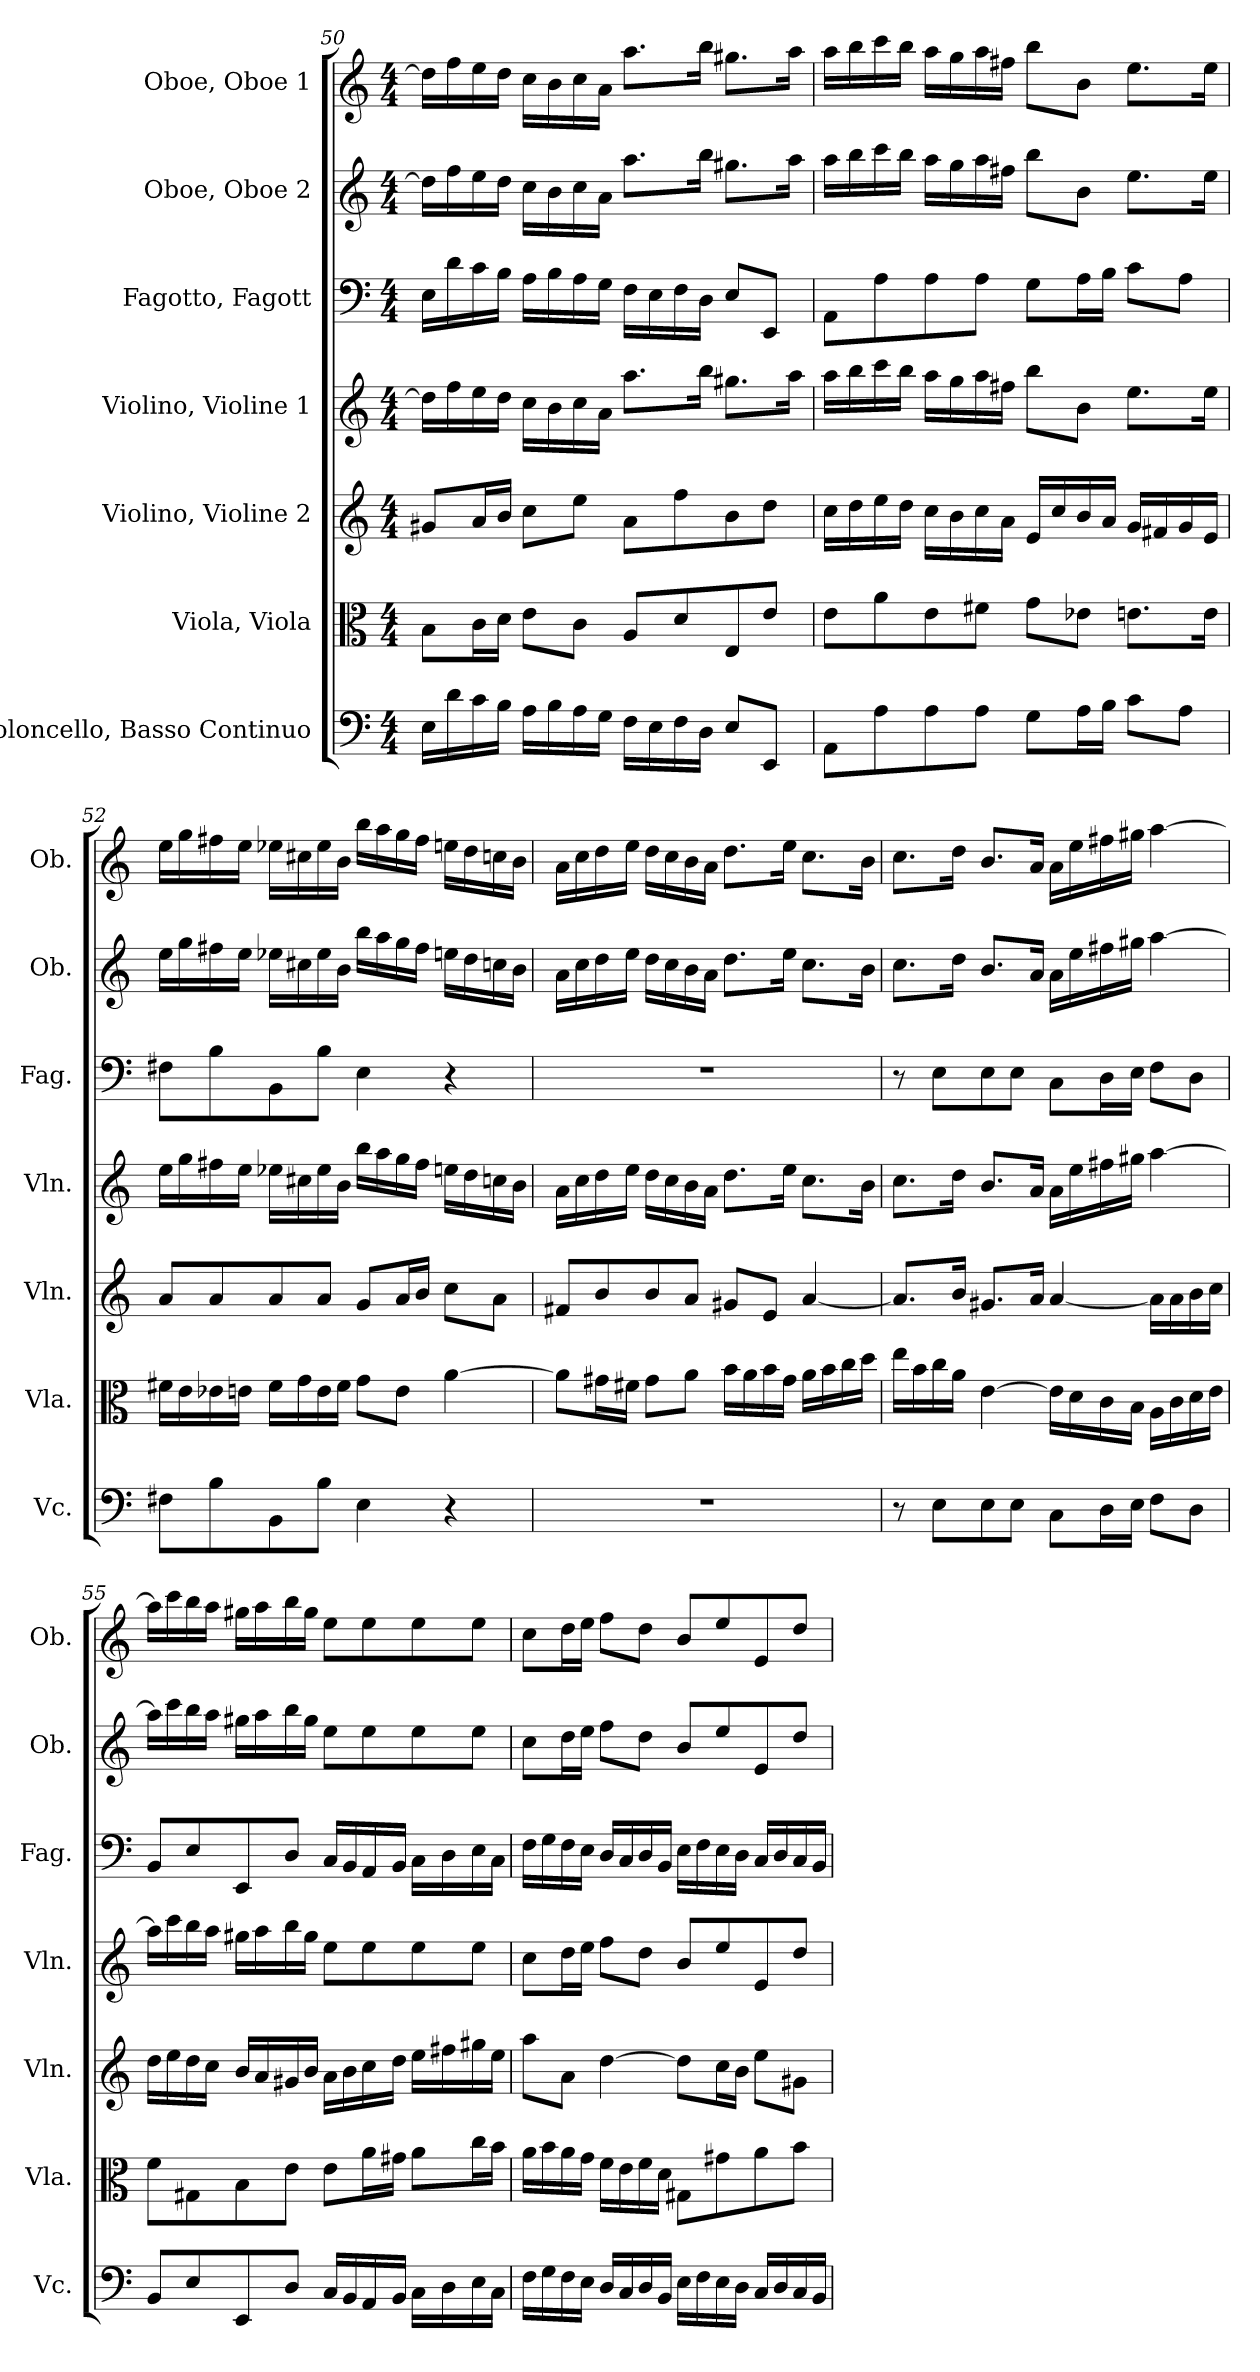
**kern	**kern	**kern	**kern	**kern	**kern	**kern
*part7	*part6	*part5	*part4	*part3	*part2	*part1
*staff7	*staff6	*staff5	*staff4	*staff3	*staff2	*staff1
*I"Violoncello, Basso Continuo	*I"Viola, Viola	*I"Violino, Violine 2	*I"Violino, Violine 1	*I"Fagotto, Fagott	*I"Oboe, Oboe 2	*I"Oboe, Oboe 1
*I'Vc.	*I'Vla.	*I'Vln.	*I'Vln.	*I'Fag.	*I'Ob.	*I'Ob.
*clefF4	*clefC3	*clefG2	*clefG2	*clefF4	*clefG2	*clefG2
*k[]	*k[]	*k[]	*k[]	*k[]	*k[]	*k[]
*M4/4	*M4/4	*M4/4	*M4/4	*M4/4	*M4/4	*M4/4
=50	=50	=50	=50	=50	=50	=50
16E\LL	8B\L	8g#X/L	16dd\LL]	16E\LL	16dd\LL]	16dd\LL]
16d\	.	.	16ff\	16d\	16ff\	16ff\
16c\	16c\L	16a/L	16ee\	16c\	16ee\	16ee\
16B\JJ	16d\JJ	16b/JJ	16dd\JJ	16B\JJ	16dd\JJ	16dd\JJ
16A\LL	8e\L	8cc\L	16cc\LL	16A\LL	16cc\LL	16cc\LL
16B\	.	.	16b\	16B\	16b\	16b\
16A\	8c\J	8ee\J	16cc\	16A\	16cc\	16cc\
16G\JJ	.	.	16a\JJ	16G\JJ	16a\JJ	16a\JJ
16F\LL	8A/L	8a\L	8.aa\L	16F\LL	8.aa\L	8.aa\L
16E\	.	.	.	16E\	.	.
16F\	8d/	8ff\	.	16F\	.	.
16D\JJ	.	.	16bb\Jk	16D\JJ	16bb\Jk	16bb\Jk
8E/L	8E/	8b\	8.gg#X\L	8E/L	8.gg#X\L	8.gg#X\L
8EE/J	8e/J	8dd\J	.	8EE/J	.	.
.	.	.	16aa\Jk	.	16aa\Jk	16aa\Jk
!!LO:PB:g=z
=51	=51	=51	=51	=51	=51	=51
8AA\L	8e\L	16cc\LL	16aa\LL	8AA\L	16aa\LL	16aa\LL
.	.	16dd\	16bb\	.	16bb\	16bb\
8A\	8a\	16ee\	16ccc\	8A\	16ccc\	16ccc\
.	.	16dd\JJ	16bb\JJ	.	16bb\JJ	16bb\JJ
8A\	8e\	16cc\LL	16aa\LL	8A\	16aa\LL	16aa\LL
.	.	16b\	16gg\	.	16gg\	16gg\
8A\J	8f#X\J	16cc\	16aa\	8A\J	16aa\	16aa\
.	.	16a\JJ	16ff#X\JJ	.	16ff#X\JJ	16ff#X\JJ
8G\L	8g\L	16e/LL	8bb\L	8G\L	8bb\L	8bb\L
.	.	16cc/	.	.	.	.
16A\L	8e-X\J	16b/	8b\J	16A\L	8b\J	8b\J
16B\JJ	.	16a/JJ	.	16B\JJ	.	.
8c\L	8.en\L	16g/LL	8.ee\L	8c\L	8.ee\L	8.ee\L
.	.	16f#X/	.	.	.	.
8A\J	.	16g/	.	8A\J	.	.
.	16e\Jk	16e/JJ	16ee\Jk	.	16ee\Jk	16ee\Jk
=52	=52	=52	=52	=52	=52	=52
8F#X\L	16f#X\LL	8a/L	16ee\LL	8F#X\L	16ee\LL	16ee\LL
.	16e\	.	16gg\	.	16gg\	16gg\
8B\	16e-X\	8a/	16ff#X\	8B\	16ff#X\	16ff#X\
.	16en\JJ	.	16ee\JJ	.	16ee\JJ	16ee\JJ
8BB\	16f#\LL	8a/	16ee-X\LL	8BB\	16ee-X\LL	16ee-X\LL
.	16g\	.	16cc#X\	.	16cc#X\	16cc#X\
8B\J	16e\	8a/J	16ee-\	8B\J	16ee-\	16ee-\
.	16f#\JJ	.	16b\JJ	.	16b\JJ	16b\JJ
4E\	8g\L	8g/L	16bb\LL	4E\	16bb\LL	16bb\LL
.	.	.	16aa\	.	16aa\	16aa\
.	8e\J	16a/L	16gg\	.	16gg\	16gg\
.	.	16b/JJ	16ff#\JJ	.	16ff#\JJ	16ff#\JJ
4r	[4a\	8cc\L	16een\LL	4r	16een\LL	16een\LL
.	.	.	16dd\	.	16dd\	16dd\
.	.	8a\J	16ccn\	.	16ccn\	16ccn\
.	.	.	16b\JJ	.	16b\JJ	16b\JJ
!!LO:PB:g=z
=53	=53	=53	=53	=53	=53	=53
1r	8a\L]	8f#X/L	16a\LL	1r	16a\LL	16a\LL
.	.	.	16cc\	.	16cc\	16cc\
.	16g#X\L	8b/	16dd\	.	16dd\	16dd\
.	16f#X\JJ	.	16ee\JJ	.	16ee\JJ	16ee\JJ
.	8g#\L	8b/	16dd\LL	.	16dd\LL	16dd\LL
.	.	.	16cc\	.	16cc\	16cc\
.	8a\J	8a/J	16b\	.	16b\	16b\
.	.	.	16a\JJ	.	16a\JJ	16a\JJ
.	16b\LL	8g#X/L	8.dd\L	.	8.dd\L	8.dd\L
.	16a\	.	.	.	.	.
.	16b\	8e/J	.	.	.	.
.	16g#\JJ	.	16ee\Jk	.	16ee\Jk	16ee\Jk
.	16a\LL	[4a/	8.cc\L	.	8.cc\L	8.cc\L
.	16b\	.	.	.	.	.
.	16cc\	.	.	.	.	.
.	16dd\JJ	.	16b\Jk	.	16b\Jk	16b\Jk
=54	=54	=54	=54	=54	=54	=54
8r	16ee\LL	8.a/L]	8.cc\L	8r	8.cc\L	8.cc\L
.	16b\	.	.	.	.	.
8E\L	16cc\	.	.	8E\L	.	.
.	16a\JJ	16b/Jk	16dd\Jk	.	16dd\Jk	16dd\Jk
8E\	[4e\	8.g#X/L	8.b/L	8E\	8.b/L	8.b/L
8E\J	.	.	.	8E\J	.	.
.	.	16a/Jk	16a/Jk	.	16a/Jk	16a/Jk
8C\L	16e\LL]	[4a/	16a\LL	8C\L	16a\LL	16a\LL
.	16d\	.	16ee\	.	16ee\	16ee\
16D\L	16c\	.	16ff#X\	16D\L	16ff#X\	16ff#X\
16E\JJ	16B\JJ	.	16gg#X\JJ	16E\JJ	16gg#X\JJ	16gg#X\JJ
8F\L	16A\LL	16a\LL]	[4aa\	8F\L	[4aa\	[4aa\
.	16c\	16a\	.	.	.	.
8D\J	16d\	16b\	.	8D\J	.	.
.	16e\JJ	16cc\JJ	.	.	.	.
!!LO:PB:g=z
=55	=55	=55	=55	=55	=55	=55
8BB/L	8f\L	16dd\LL	16aa\LL]	8BB/L	16aa\LL]	16aa\LL]
.	.	16ee\	16ccc\	.	16ccc\	16ccc\
8E/	8G#X\	16dd\	16bb\	8E/	16bb\	16bb\
.	.	16cc\JJ	16aa\JJ	.	16aa\JJ	16aa\JJ
8EE/	8B\	16b/LL	16gg#X\LL	8EE/	16gg#X\LL	16gg#X\LL
.	.	16a/	16aa\	.	16aa\	16aa\
8D/J	8e\J	16g#X/	16bb\	8D/J	16bb\	16bb\
.	.	16b/JJ	16gg#\JJ	.	16gg#\JJ	16gg#\JJ
16C/LL	8e\L	16a\LL	8ee\L	16C/LL	8ee\L	8ee\L
16BB/	.	16b\	.	16BB/	.	.
16AA/	16a\L	16cc\	8ee\	16AA/	8ee\	8ee\
16BB/JJ	16g#X\JJ	16dd\JJ	.	16BB/JJ	.	.
16C\LL	8a\L	16ee\LL	8ee\	16C\LL	8ee\	8ee\
16D\	.	16ff#X\	.	16D\	.	.
16E\	16cc\L	16gg#X\	8ee\J	16E\	8ee\J	8ee\J
16C\JJ	16b\JJ	16ee\JJ	.	16C\JJ	.	.
=56	=56	=56	=56	=56	=56	=56
16F\LL	16a\LL	8aa\L	8cc\L	16F\LL	8cc\L	8cc\L
16G\	16b\	.	.	16G\	.	.
16F\	16a\	8a\J	16dd\L	16F\	16dd\L	16dd\L
16E\JJ	16g\JJ	.	16ee\JJ	16E\JJ	16ee\JJ	16ee\JJ
16D/LL	16f\LL	[4dd\	8ff\L	16D/LL	8ff\L	8ff\L
16C/	16e\	.	.	16C/	.	.
16D/	16f\	.	8dd\J	16D/	8dd\J	8dd\J
16BB/JJ	16d\JJ	.	.	16BB/JJ	.	.
16E\LL	8G#X\L	8dd\L]	8b/L	16E\LL	8b/L	8b/L
16F\	.	.	.	16F\	.	.
16E\	8g#X\	16cc\L	8ee/	16E\	8ee/	8ee/
16D\JJ	.	16b\JJ	.	16D\JJ	.	.
16C/LL	8a\	8ee\L	8e/	16C/LL	8e/	8e/
16D/	.	.	.	16D/	.	.
16C/	8b\J	8g#X\J	8dd/J	16C/	8dd/J	8dd/J
16BB/JJ	.	.	.	16BB/JJ	.	.
=	=	=	=	=	=	=
*-	*-	*-	*-	*-	*-	*-
